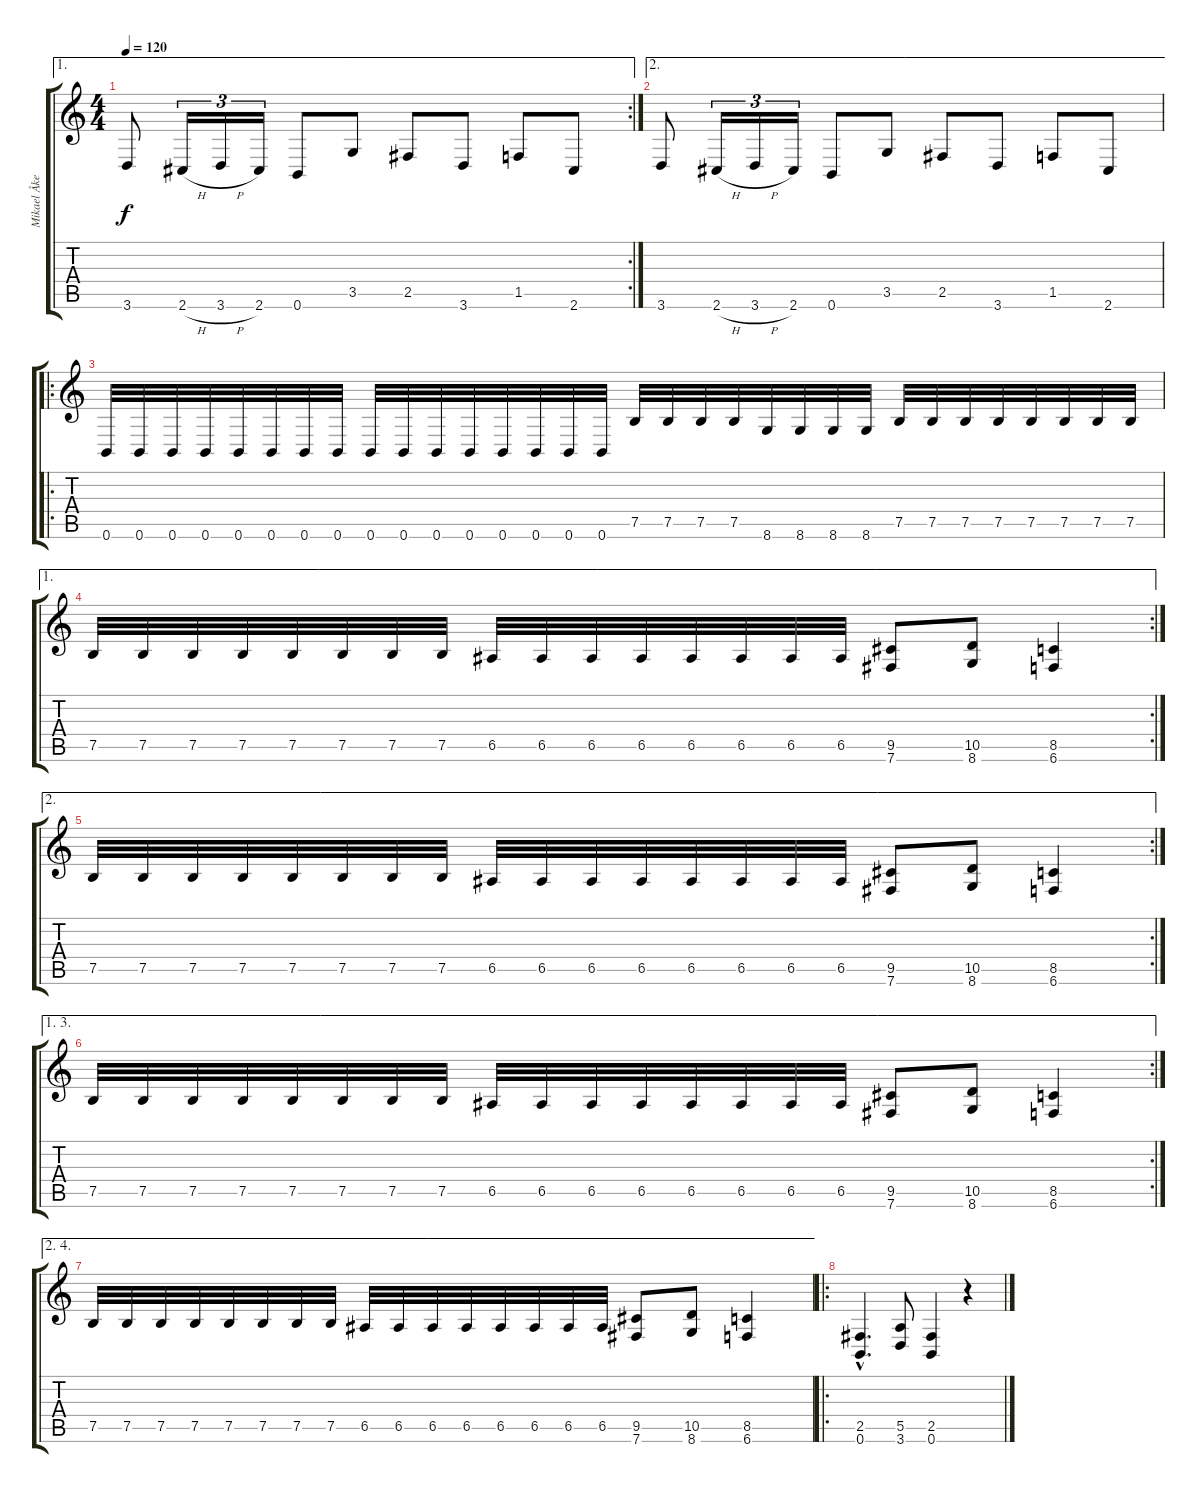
\track ("Mikael Åkerfeldt" "Mikael Åke") {instrument overdrivenguitar}
\staff {score tabs}
\tuning (B3 Gb3 D3 A2 E2 B1) {hide}
\ae 1
\rc 2
\ts (4 4)
\tempo 120
\clef g2
\ks c
3.6.8{dy f} 2.6{h}.16{tu (3 2)} 3.6{h}.16{tu (3 2)} 2.6.16{tu (3 2)} 0.6.8 3.5.8 2.5.8 3.6.8 1.5.8 2.6.8 |
\ae 2
3.6.8 2.6{h}.16{tu (3 2)} 3.6{h}.16{tu (3 2)} 2.6.16{tu (3 2)} 0.6.8 3.5.8 2.5.8 3.6.8 1.5.8 2.6.8 |
\ro
0.6.32 0.6.32 0.6.32 0.6.32 0.6.32 0.6.32 0.6.32 0.6.32 0.6.32 0.6.32 0.6.32 0.6.32 0.6.32 0.6.32 0.6.32 0.6.32 7.5.32 7.5.32 7.5.32 7.5.32 8.6.32 8.6.32 8.6.32 8.6.32 7.5.32 7.5.32 7.5.32 7.5.32 7.5.32 7.5.32 7.5.32 7.5.32 |
\ae 1
\rc 2
7.5.32 7.5.32 7.5.32 7.5.32 7.5.32 7.5.32 7.5.32 7.5.32 6.5.32 6.5.32 6.5.32 6.5.32 6.5.32 6.5.32 6.5.32 6.5.32 (9.5 7.6).8 (10.5 8.6).8 (8.5 6.6).4 |
\ae 2
\rc 2
7.5.32 7.5.32 7.5.32 7.5.32 7.5.32 7.5.32 7.5.32 7.5.32 6.5.32 6.5.32 6.5.32 6.5.32 6.5.32 6.5.32 6.5.32 6.5.32 (9.5 7.6).8 (10.5 8.6).8 (8.5 6.6).4 |
\ae (1 3)
\rc 2
7.5.32 7.5.32 7.5.32 7.5.32 7.5.32 7.5.32 7.5.32 7.5.32 6.5.32 6.5.32 6.5.32 6.5.32 6.5.32 6.5.32 6.5.32 6.5.32 (9.5 7.6).8 (10.5 8.6).8 (8.5 6.6).4 |
\ae (2 4)
7.5.32 7.5.32 7.5.32 7.5.32 7.5.32 7.5.32 7.5.32 7.5.32 6.5.32 6.5.32 6.5.32 6.5.32 6.5.32 6.5.32 6.5.32 6.5.32 (9.5 7.6).8 (10.5 8.6).8 (8.5 6.6).4 |
\ro
(2.5{hac} 0.6{hac}).4{d} (5.5 3.6).8 (2.5 0.6).4 r.4
